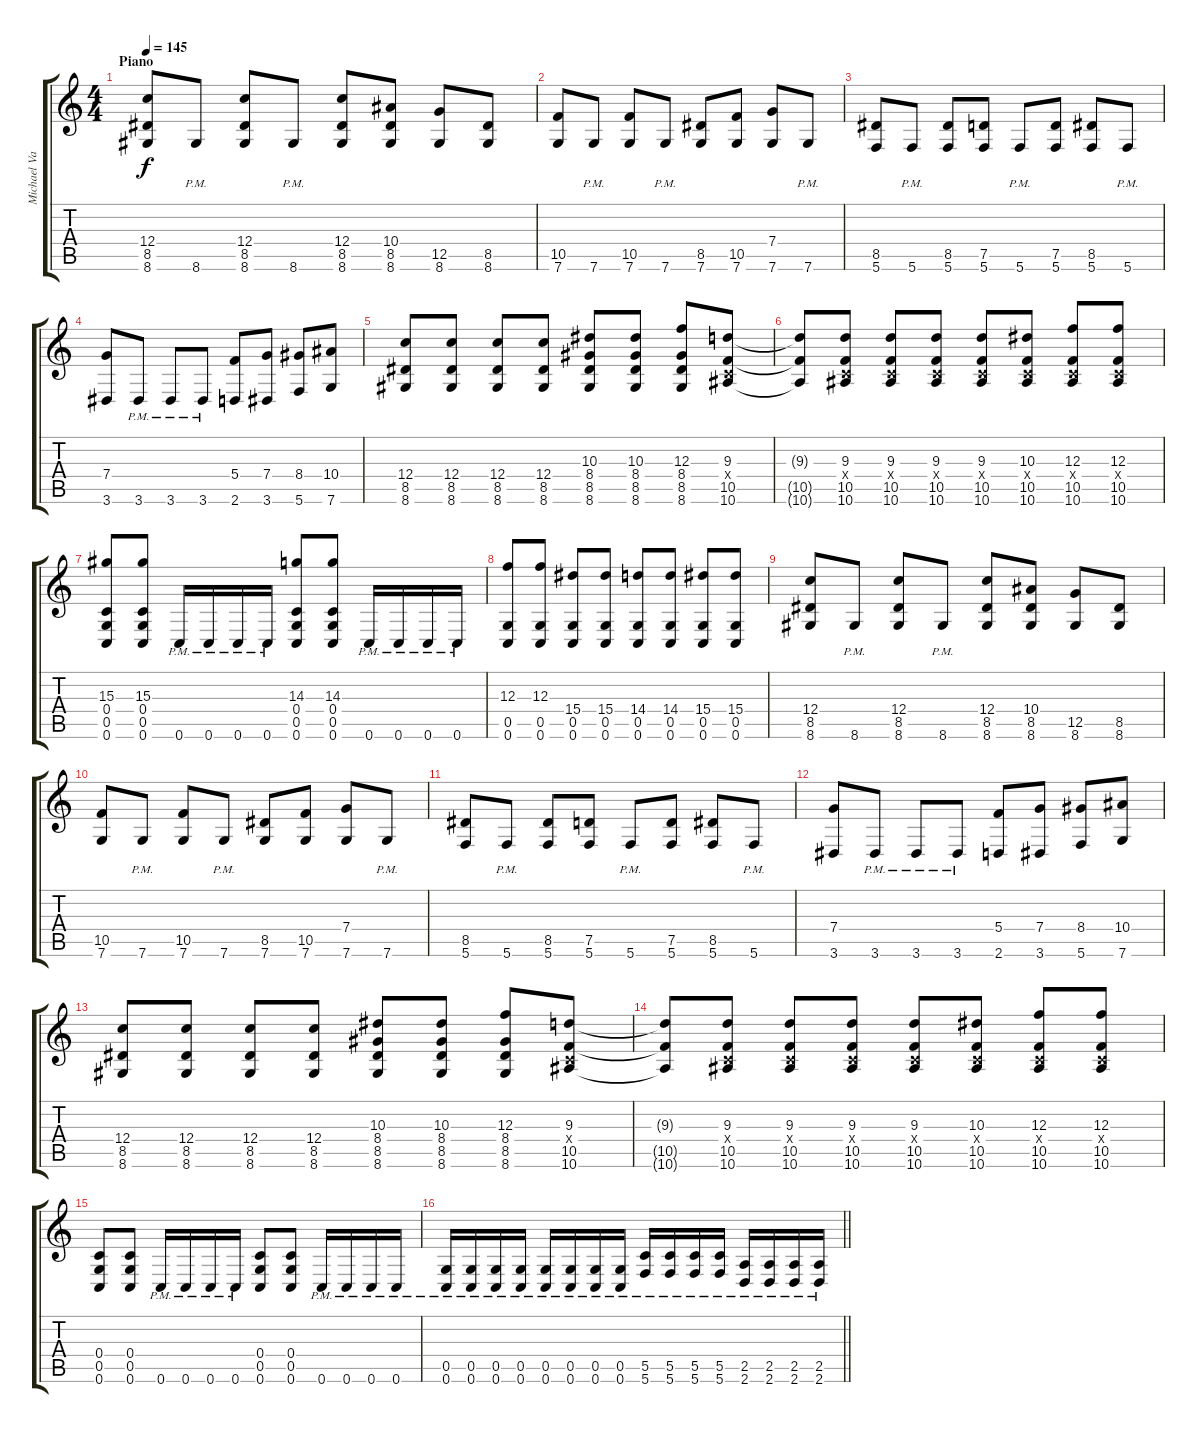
\track ("Michael Varlet" "Michael Va") {instrument distortionguitar}
\staff {score tabs}
\tuning (D4 A3 F3 C3 G2 C2) {hide}
\ts (4 4)
\section ("" "Piano")
\tempo 145
\clef g2
\ks c
(12.4 8.5 8.6).8{dy f} 8.6{pm}.8 (12.4 8.5 8.6).8 8.6{pm}.8 (12.4 8.5 8.6).8 (10.4 8.5 8.6).8 (12.5 8.6).8 (8.5 8.6).8 |
(10.5 7.6).8 7.6{pm}.8 (10.5 7.6).8 7.6{pm}.8 (8.5 7.6).8 (10.5 7.6).8 (7.4 7.6).8 7.6{pm}.8 |
(8.5 5.6).8 5.6{pm}.8 (8.5 5.6).8 (7.5 5.6).8 5.6{pm}.8 (7.5 5.6).8 (8.5 5.6).8 5.6{pm}.8 |
(7.4 3.6).8 3.6{pm}.8 3.6{pm}.8 3.6{pm}.8 (5.4 2.6).8 (7.4 3.6).8 (8.4 5.6).8 (10.4 7.6).8 |
(12.4 8.5 8.6).8 (12.4 8.5 8.6).8 (12.4 8.5 8.6).8 (12.4 8.5 8.6).8 (10.3 8.4 8.5 8.6).8 (10.3 8.4 8.5 8.6).8 (12.3 8.4 8.5 8.6).8 (9.3 0.4{x} 10.5 10.6).8 |
(9.3{t} 10.5{t} 10.6{t}).8 (9.3 0.4{x} 10.5 10.6).8 (9.3 0.4{x} 10.5 10.6).8 (9.3 0.4{x} 10.5 10.6).8 (9.3 0.4{x} 10.5 10.6).8 (10.3 0.4{x} 10.5 10.6).8 (12.3 0.4{x} 10.5 10.6).8 (12.3 0.4{x} 10.5 10.6).8 |
(15.3 0.4 0.5 0.6).8 (15.3 0.4 0.5 0.6).8 0.6{pm}.16 0.6{pm}.16 0.6{pm}.16 0.6{pm}.16 (14.3 0.4 0.5 0.6).8 (14.3 0.4 0.5 0.6).8 0.6{pm}.16 0.6{pm}.16 0.6{pm}.16 0.6{pm}.16 |
(12.3 0.5 0.6).8 (12.3 0.5 0.6).8 (15.4 0.5 0.6).8 (15.4 0.5 0.6).8 (14.4 0.5 0.6).8 (14.4 0.5 0.6).8 (15.4 0.5 0.6).8 (15.4 0.5 0.6).8 |
(12.4 8.5 8.6).8 8.6{pm}.8 (12.4 8.5 8.6).8 8.6{pm}.8 (12.4 8.5 8.6).8 (10.4 8.5 8.6).8 (12.5 8.6).8 (8.5 8.6).8 |
(10.5 7.6).8 7.6{pm}.8 (10.5 7.6).8 7.6{pm}.8 (8.5 7.6).8 (10.5 7.6).8 (7.4 7.6).8 7.6{pm}.8 |
(8.5 5.6).8 5.6{pm}.8 (8.5 5.6).8 (7.5 5.6).8 5.6{pm}.8 (7.5 5.6).8 (8.5 5.6).8 5.6{pm}.8 |
(7.4 3.6).8 3.6{pm}.8 3.6{pm}.8 3.6{pm}.8 (5.4 2.6).8 (7.4 3.6).8 (8.4 5.6).8 (10.4 7.6).8 |
(12.4 8.5 8.6).8 (12.4 8.5 8.6).8 (12.4 8.5 8.6).8 (12.4 8.5 8.6).8 (10.3 8.4 8.5 8.6).8 (10.3 8.4 8.5 8.6).8 (12.3 8.4 8.5 8.6).8 (9.3 0.4{x} 10.5 10.6).8 |
(9.3{t} 10.5{t} 10.6{t}).8 (9.3 0.4{x} 10.5 10.6).8 (9.3 0.4{x} 10.5 10.6).8 (9.3 0.4{x} 10.5 10.6).8 (9.3 0.4{x} 10.5 10.6).8 (10.3 0.4{x} 10.5 10.6).8 (12.3 0.4{x} 10.5 10.6).8 (12.3 0.4{x} 10.5 10.6).8 |
(0.4 0.5 0.6).8 (0.4 0.5 0.6).8 0.6{pm}.16 0.6{pm}.16 0.6{pm}.16 0.6{pm}.16 (0.4 0.5 0.6).8 (0.4 0.5 0.6).8 0.6{pm}.16 0.6{pm}.16 0.6{pm}.16 0.6{pm}.16 |
\barLineRight lightlight
(0.5{pm} 0.6{pm}).16 (0.5{pm} 0.6{pm}).16 (0.5{pm} 0.6{pm}).16 (0.5{pm} 0.6{pm}).16 (0.5{pm} 0.6{pm}).16 (0.5{pm} 0.6{pm}).16 (0.5{pm} 0.6{pm}).16 (0.5{pm} 0.6{pm}).16 (5.5{pm} 5.6{pm}).16 (5.5{pm} 5.6{pm}).16 (5.5{pm} 5.6{pm}).16 (5.5{pm} 5.6{pm}).16 (2.5{pm} 2.6{pm}).16 (2.5{pm} 2.6{pm}).16 (2.5{pm} 2.6{pm}).16 (2.5{pm} 2.6{pm}).16
